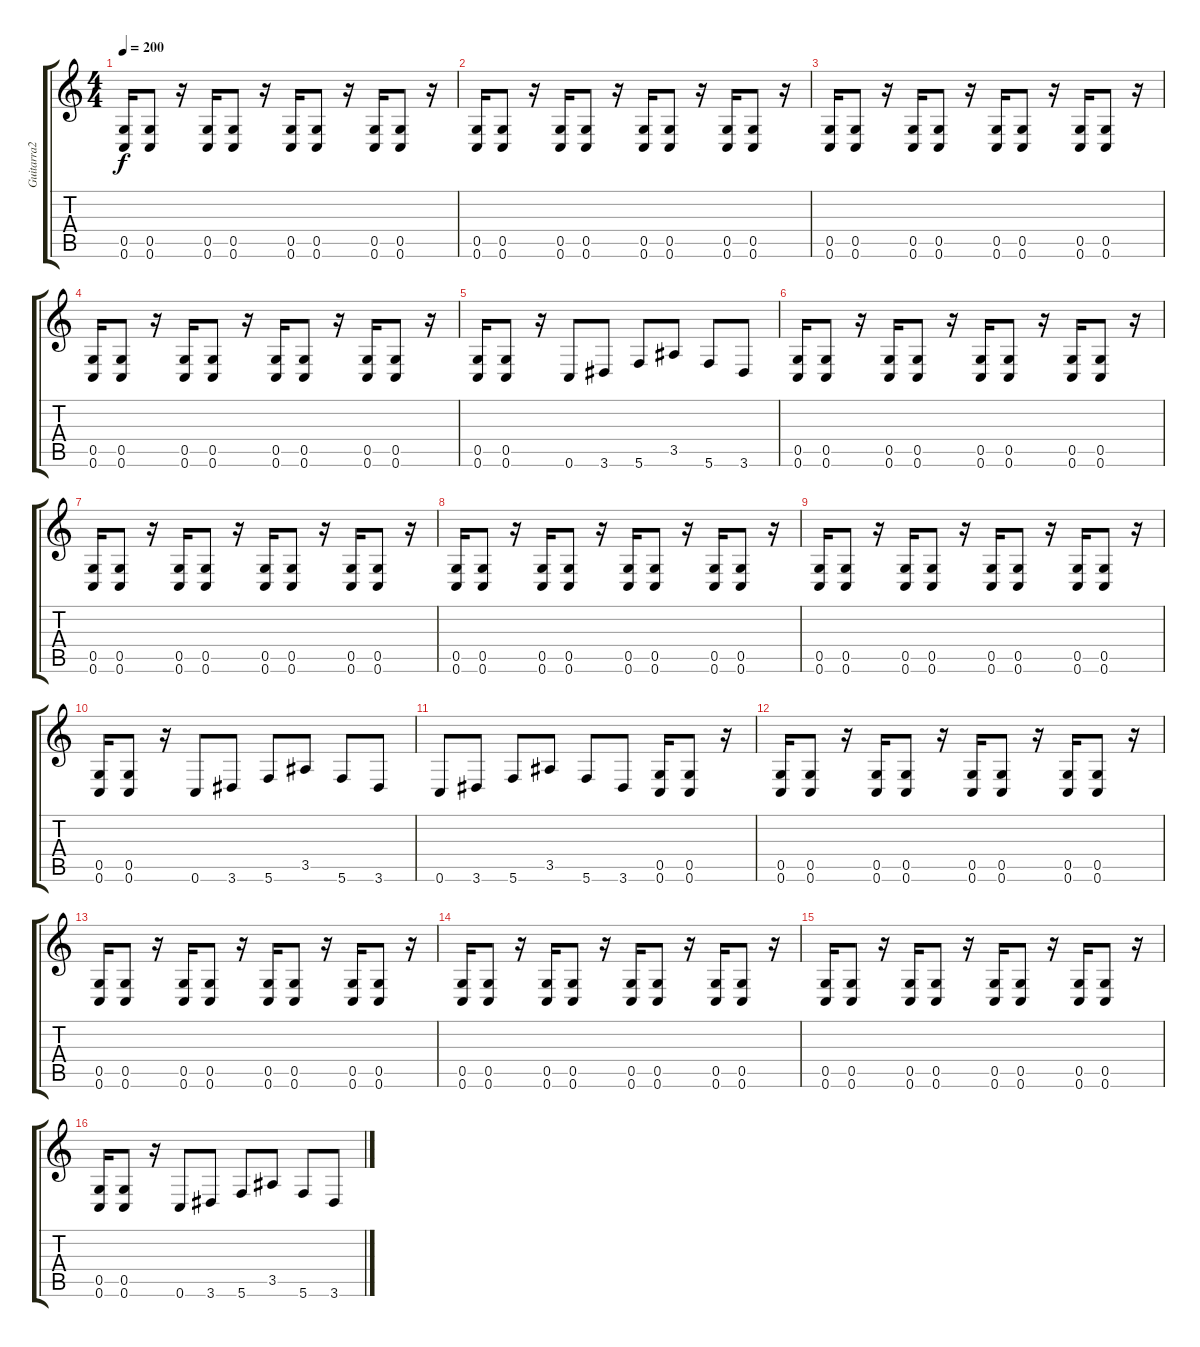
\track ("Guitarra2" "Guitarra2") {instrument distortionguitar}
\staff {score tabs}
\tuning (D4 A3 F3 C3 G2 C2) {hide}
\ts (4 4)
\tempo 200
\clef g2
\ks c
(0.5 0.6).16{dy f} (0.5 0.6).8 r.16 (0.5 0.6).16 (0.5 0.6).8 r.16 (0.5 0.6).16 (0.5 0.6).8 r.16 (0.5 0.6).16 (0.5 0.6).8 r.16 |
(0.5 0.6).16 (0.5 0.6).8 r.16 (0.5 0.6).16 (0.5 0.6).8 r.16 (0.5 0.6).16 (0.5 0.6).8 r.16 (0.5 0.6).16 (0.5 0.6).8 r.16 |
(0.5 0.6).16 (0.5 0.6).8 r.16 (0.5 0.6).16 (0.5 0.6).8 r.16 (0.5 0.6).16 (0.5 0.6).8 r.16 (0.5 0.6).16 (0.5 0.6).8 r.16 |
(0.5 0.6).16 (0.5 0.6).8 r.16 (0.5 0.6).16 (0.5 0.6).8 r.16 (0.5 0.6).16 (0.5 0.6).8 r.16 (0.5 0.6).16 (0.5 0.6).8 r.16 |
(0.5 0.6).16 (0.5 0.6).8 r.16 0.6.8 3.6.8 5.6.8 3.5.8 5.6.8 3.6.8 |
(0.5 0.6).16 (0.5 0.6).8 r.16 (0.5 0.6).16 (0.5 0.6).8 r.16 (0.5 0.6).16 (0.5 0.6).8 r.16 (0.5 0.6).16 (0.5 0.6).8 r.16 |
(0.5 0.6).16 (0.5 0.6).8 r.16 (0.5 0.6).16 (0.5 0.6).8 r.16 (0.5 0.6).16 (0.5 0.6).8 r.16 (0.5 0.6).16 (0.5 0.6).8 r.16 |
(0.5 0.6).16 (0.5 0.6).8 r.16 (0.5 0.6).16 (0.5 0.6).8 r.16 (0.5 0.6).16 (0.5 0.6).8 r.16 (0.5 0.6).16 (0.5 0.6).8 r.16 |
(0.5 0.6).16 (0.5 0.6).8 r.16 (0.5 0.6).16 (0.5 0.6).8 r.16 (0.5 0.6).16 (0.5 0.6).8 r.16 (0.5 0.6).16 (0.5 0.6).8 r.16 |
(0.5 0.6).16 (0.5 0.6).8 r.16 0.6.8 3.6.8 5.6.8 3.5.8 5.6.8 3.6.8 |
0.6.8 3.6.8 5.6.8 3.5.8 5.6.8 3.6.8 (0.5 0.6).16 (0.5 0.6).8 r.16 |
(0.5 0.6).16 (0.5 0.6).8 r.16 (0.5 0.6).16 (0.5 0.6).8 r.16 (0.5 0.6).16 (0.5 0.6).8 r.16 (0.5 0.6).16 (0.5 0.6).8 r.16 |
(0.5 0.6).16 (0.5 0.6).8 r.16 (0.5 0.6).16 (0.5 0.6).8 r.16 (0.5 0.6).16 (0.5 0.6).8 r.16 (0.5 0.6).16 (0.5 0.6).8 r.16 |
(0.5 0.6).16 (0.5 0.6).8 r.16 (0.5 0.6).16 (0.5 0.6).8 r.16 (0.5 0.6).16 (0.5 0.6).8 r.16 (0.5 0.6).16 (0.5 0.6).8 r.16 |
(0.5 0.6).16 (0.5 0.6).8 r.16 (0.5 0.6).16 (0.5 0.6).8 r.16 (0.5 0.6).16 (0.5 0.6).8 r.16 (0.5 0.6).16 (0.5 0.6).8 r.16 |
(0.5 0.6).16 (0.5 0.6).8 r.16 0.6.8 3.6.8 5.6.8 3.5.8 5.6.8 3.6.8
